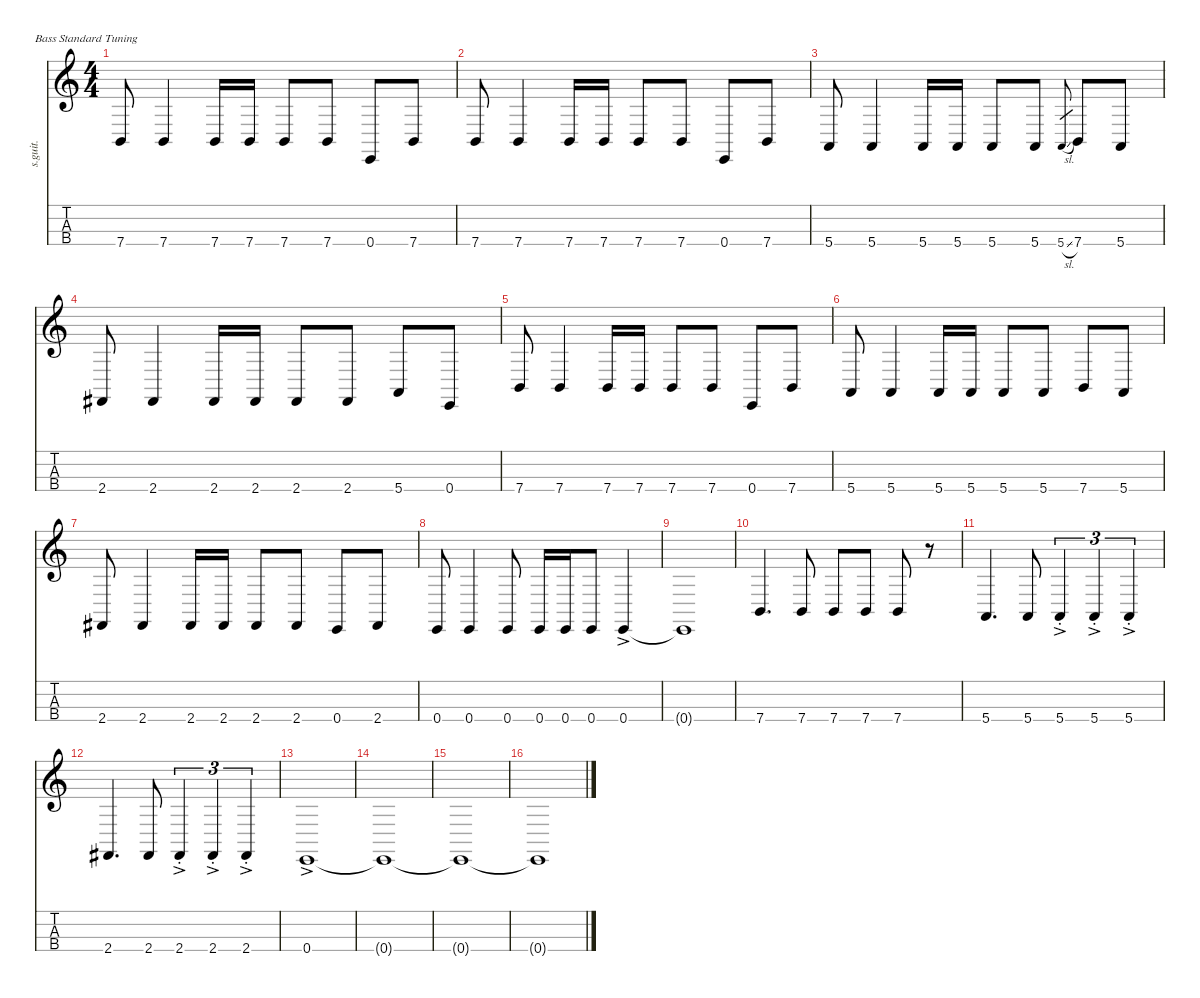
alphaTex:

\defaultSystemsLayout 4
\hideDynamics
\bracketExtendMode nobrackets
\track ("Cliff Burton - Bass" "s.guit.") {instrument electricbassfinger}
\staff {score tabs}
\tuning (G2 D2 A1 E1)
\ts (4 4)
\tempo (130 hide)
\clef g2
\ks c
7.4.8{lyrics (0 "") lyrics (1 "") lyrics (2 "") lyrics (3 "") lyrics (4 "") dy f} 7.4.4{lyrics (0 "") lyrics (1 "") lyrics (2 "") lyrics (3 "") lyrics (4 "")} 7.4.16{lyrics (0 "") lyrics (1 "") lyrics (2 "") lyrics (3 "") lyrics (4 "")} 7.4.16{lyrics (0 "") lyrics (1 "") lyrics (2 "") lyrics (3 "") lyrics (4 "")} 7.4.8{lyrics (0 "") lyrics (1 "") lyrics (2 "") lyrics (3 "") lyrics (4 "")} 7.4.8{lyrics (0 "") lyrics (1 "") lyrics (2 "") lyrics (3 "") lyrics (4 "")} 0.4.8{lyrics (0 "") lyrics (1 "") lyrics (2 "") lyrics (3 "") lyrics (4 "")} 7.4.8{lyrics (0 "") lyrics (1 "") lyrics (2 "") lyrics (3 "") lyrics (4 "")} |
7.4.8{lyrics (0 "") lyrics (1 "") lyrics (2 "") lyrics (3 "") lyrics (4 "")} 7.4.4{lyrics (0 "") lyrics (1 "") lyrics (2 "") lyrics (3 "") lyrics (4 "")} 7.4.16{lyrics (0 "") lyrics (1 "") lyrics (2 "") lyrics (3 "") lyrics (4 "")} 7.4.16{lyrics (0 "") lyrics (1 "") lyrics (2 "") lyrics (3 "") lyrics (4 "")} 7.4.8{lyrics (0 "") lyrics (1 "") lyrics (2 "") lyrics (3 "") lyrics (4 "")} 7.4.8{lyrics (0 "") lyrics (1 "") lyrics (2 "") lyrics (3 "") lyrics (4 "")} 0.4.8{lyrics (0 "") lyrics (1 "") lyrics (2 "") lyrics (3 "") lyrics (4 "")} 7.4.8{lyrics (0 "") lyrics (1 "") lyrics (2 "") lyrics (3 "") lyrics (4 "")} |
5.4.8{lyrics (0 "") lyrics (1 "") lyrics (2 "") lyrics (3 "") lyrics (4 "")} 5.4.4{lyrics (0 "") lyrics (1 "") lyrics (2 "") lyrics (3 "") lyrics (4 "")} 5.4.16{lyrics (0 "") lyrics (1 "") lyrics (2 "") lyrics (3 "") lyrics (4 "")} 5.4.16{lyrics (0 "") lyrics (1 "") lyrics (2 "") lyrics (3 "") lyrics (4 "")} 5.4.8{lyrics (0 "") lyrics (1 "") lyrics (2 "") lyrics (3 "") lyrics (4 "")} 5.4.8{lyrics (0 "") lyrics (1 "") lyrics (2 "") lyrics (3 "") lyrics (4 "")} 5.4{sl}.8{lyrics (0 "") lyrics (1 "") lyrics (2 "") lyrics (3 "") lyrics (4 "") gr} 7.4.8{lyrics (0 "") lyrics (1 "") lyrics (2 "") lyrics (3 "") lyrics (4 "")} 5.4.8{lyrics (0 "") lyrics (1 "") lyrics (2 "") lyrics (3 "") lyrics (4 "")} |
2.4{acc #}.8{lyrics (0 "") lyrics (1 "") lyrics (2 "") lyrics (3 "") lyrics (4 "")} 2.4{acc #}.4{lyrics (0 "") lyrics (1 "") lyrics (2 "") lyrics (3 "") lyrics (4 "")} 2.4{acc #}.16{lyrics (0 "") lyrics (1 "") lyrics (2 "") lyrics (3 "") lyrics (4 "")} 2.4{acc #}.16{lyrics (0 "") lyrics (1 "") lyrics (2 "") lyrics (3 "") lyrics (4 "")} 2.4{acc #}.8{lyrics (0 "") lyrics (1 "") lyrics (2 "") lyrics (3 "") lyrics (4 "")} 2.4{acc #}.8{lyrics (0 "") lyrics (1 "") lyrics (2 "") lyrics (3 "") lyrics (4 "")} 5.4.8{lyrics (0 "") lyrics (1 "") lyrics (2 "") lyrics (3 "") lyrics (4 "")} 0.4.8{lyrics (0 "") lyrics (1 "") lyrics (2 "") lyrics (3 "") lyrics (4 "")} |
7.4.8{lyrics (0 "") lyrics (1 "") lyrics (2 "") lyrics (3 "") lyrics (4 "")} 7.4.4{lyrics (0 "") lyrics (1 "") lyrics (2 "") lyrics (3 "") lyrics (4 "")} 7.4.16{lyrics (0 "") lyrics (1 "") lyrics (2 "") lyrics (3 "") lyrics (4 "")} 7.4.16{lyrics (0 "") lyrics (1 "") lyrics (2 "") lyrics (3 "") lyrics (4 "")} 7.4.8{lyrics (0 "") lyrics (1 "") lyrics (2 "") lyrics (3 "") lyrics (4 "")} 7.4.8{lyrics (0 "") lyrics (1 "") lyrics (2 "") lyrics (3 "") lyrics (4 "")} 0.4.8{lyrics (0 "") lyrics (1 "") lyrics (2 "") lyrics (3 "") lyrics (4 "")} 7.4.8{lyrics (0 "") lyrics (1 "") lyrics (2 "") lyrics (3 "") lyrics (4 "")} |
5.4.8{lyrics (0 "") lyrics (1 "") lyrics (2 "") lyrics (3 "") lyrics (4 "")} 5.4.4{lyrics (0 "") lyrics (1 "") lyrics (2 "") lyrics (3 "") lyrics (4 "")} 5.4.16{lyrics (0 "") lyrics (1 "") lyrics (2 "") lyrics (3 "") lyrics (4 "")} 5.4.16{lyrics (0 "") lyrics (1 "") lyrics (2 "") lyrics (3 "") lyrics (4 "")} 5.4.8{lyrics (0 "") lyrics (1 "") lyrics (2 "") lyrics (3 "") lyrics (4 "")} 5.4.8{lyrics (0 "") lyrics (1 "") lyrics (2 "") lyrics (3 "") lyrics (4 "")} 7.4.8{lyrics (0 "") lyrics (1 "") lyrics (2 "") lyrics (3 "") lyrics (4 "")} 5.4.8{lyrics (0 "") lyrics (1 "") lyrics (2 "") lyrics (3 "") lyrics (4 "")} |
2.4{acc #}.8{lyrics (0 "") lyrics (1 "") lyrics (2 "") lyrics (3 "") lyrics (4 "")} 2.4{acc #}.4{lyrics (0 "") lyrics (1 "") lyrics (2 "") lyrics (3 "") lyrics (4 "")} 2.4{acc #}.16{lyrics (0 "") lyrics (1 "") lyrics (2 "") lyrics (3 "") lyrics (4 "")} 2.4{acc #}.16{lyrics (0 "") lyrics (1 "") lyrics (2 "") lyrics (3 "") lyrics (4 "")} 2.4{acc #}.8{lyrics (0 "") lyrics (1 "") lyrics (2 "") lyrics (3 "") lyrics (4 "")} 2.4{acc #}.8{lyrics (0 "") lyrics (1 "") lyrics (2 "") lyrics (3 "") lyrics (4 "")} 0.4.8{lyrics (0 "") lyrics (1 "") lyrics (2 "") lyrics (3 "") lyrics (4 "")} 2.4{acc #}.8{lyrics (0 "") lyrics (1 "") lyrics (2 "") lyrics (3 "") lyrics (4 "")} |
0.4.8{lyrics (0 "") lyrics (1 "") lyrics (2 "") lyrics (3 "") lyrics (4 "")} 0.4.4{lyrics (0 "") lyrics (1 "") lyrics (2 "") lyrics (3 "") lyrics (4 "")} 0.4.8{lyrics (0 "") lyrics (1 "") lyrics (2 "") lyrics (3 "") lyrics (4 "")} 0.4.16{lyrics (0 "") lyrics (1 "") lyrics (2 "") lyrics (3 "") lyrics (4 "")} 0.4.16{lyrics (0 "") lyrics (1 "") lyrics (2 "") lyrics (3 "") lyrics (4 "")} 0.4.8{lyrics (0 "") lyrics (1 "") lyrics (2 "") lyrics (3 "") lyrics (4 "")} 0.4{ac}.4{lyrics (0 "") lyrics (1 "") lyrics (2 "") lyrics (3 "") lyrics (4 "") dy ppp} |
0.4{t}.1{lyrics (0 "") lyrics (1 "") lyrics (2 "") lyrics (3 "") lyrics (4 "") dy f} |
\tempo (125 hide)
7.4.4{d lyrics (0 "") lyrics (1 "") lyrics (2 "") lyrics (3 "") lyrics (4 "")} 7.4.8{lyrics (0 "") lyrics (1 "") lyrics (2 "") lyrics (3 "") lyrics (4 "")} 7.4.8{lyrics (0 "") lyrics (1 "") lyrics (2 "") lyrics (3 "") lyrics (4 "")} 7.4.8{lyrics (0 "") lyrics (1 "") lyrics (2 "") lyrics (3 "") lyrics (4 "")} 7.4.8{lyrics (0 "") lyrics (1 "") lyrics (2 "") lyrics (3 "") lyrics (4 "")} r.8 |
5.4.4{d lyrics (0 "") lyrics (1 "") lyrics (2 "") lyrics (3 "") lyrics (4 "")} 5.4.8{lyrics (0 "") lyrics (1 "") lyrics (2 "") lyrics (3 "") lyrics (4 "")} 5.4{ac st}.4{tu (3 2) lyrics (0 "") lyrics (1 "") lyrics (2 "") lyrics (3 "") lyrics (4 "") dy ppp} 5.4{ac st}.4{tu (3 2) lyrics (0 "") lyrics (1 "") lyrics (2 "") lyrics (3 "") lyrics (4 "")} 5.4{ac st}.4{tu (3 2) lyrics (0 "") lyrics (1 "") lyrics (2 "") lyrics (3 "") lyrics (4 "")} |
\tempo (120 hide)
2.4{acc #}.4{d lyrics (0 "") lyrics (1 "") lyrics (2 "") lyrics (3 "") lyrics (4 "") dy f} 2.4{acc #}.8{lyrics (0 "") lyrics (1 "") lyrics (2 "") lyrics (3 "") lyrics (4 "")} 2.4{ac st acc #}.4{tu (3 2) lyrics (0 "") lyrics (1 "") lyrics (2 "") lyrics (3 "") lyrics (4 "") dy ppp} 2.4{ac st acc #}.4{tu (3 2) lyrics (0 "") lyrics (1 "") lyrics (2 "") lyrics (3 "") lyrics (4 "")} 2.4{ac st acc #}.4{tu (3 2) lyrics (0 "") lyrics (1 "") lyrics (2 "") lyrics (3 "") lyrics (4 "")} |
0.4{ac}.1{lyrics (0 "") lyrics (1 "") lyrics (2 "") lyrics (3 "") lyrics (4 "")} |
0.4{t}.1{lyrics (0 "") lyrics (1 "") lyrics (2 "") lyrics (3 "") lyrics (4 "") dy f} |
0.4{t}.1{lyrics (0 "") lyrics (1 "") lyrics (2 "") lyrics (3 "") lyrics (4 "")} |
0.4{t}.1{lyrics (0 "") lyrics (1 "") lyrics (2 "") lyrics (3 "") lyrics (4 "")}
